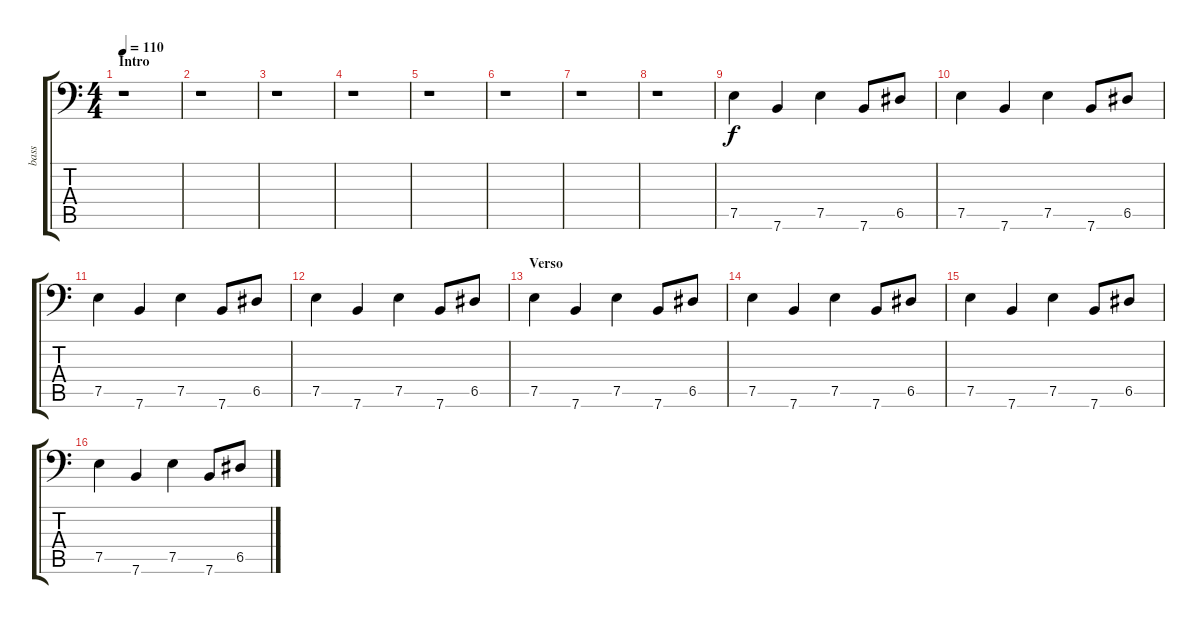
\track ("bass" "bass") {instrument electricbasspick}
\staff {score tabs}
\tuning (E3 B2 G2 D2 A1 E1) {hide}
\ts (4 4)
\section ("" "Intro")
\tempo 110
\clef f4
\ks c
r.1{dy f instrument electricbasspick} |
r.1 |
r.1 |
r.1 |
r.1 |
r.1 |
r.1 |
r.1 |
7.5.4 7.6.4 7.5.4 7.6.8 6.5.8 |
7.5.4 7.6.4 7.5.4 7.6.8 6.5.8 |
7.5.4 7.6.4 7.5.4 7.6.8 6.5.8 |
7.5.4 7.6.4 7.5.4 7.6.8 6.5.8 |
\section ("" "Verso")
7.5.4 7.6.4 7.5.4 7.6.8 6.5.8 |
7.5.4 7.6.4 7.5.4 7.6.8 6.5.8 |
7.5.4 7.6.4 7.5.4 7.6.8 6.5.8 |
7.5.4 7.6.4 7.5.4 7.6.8 6.5.8
